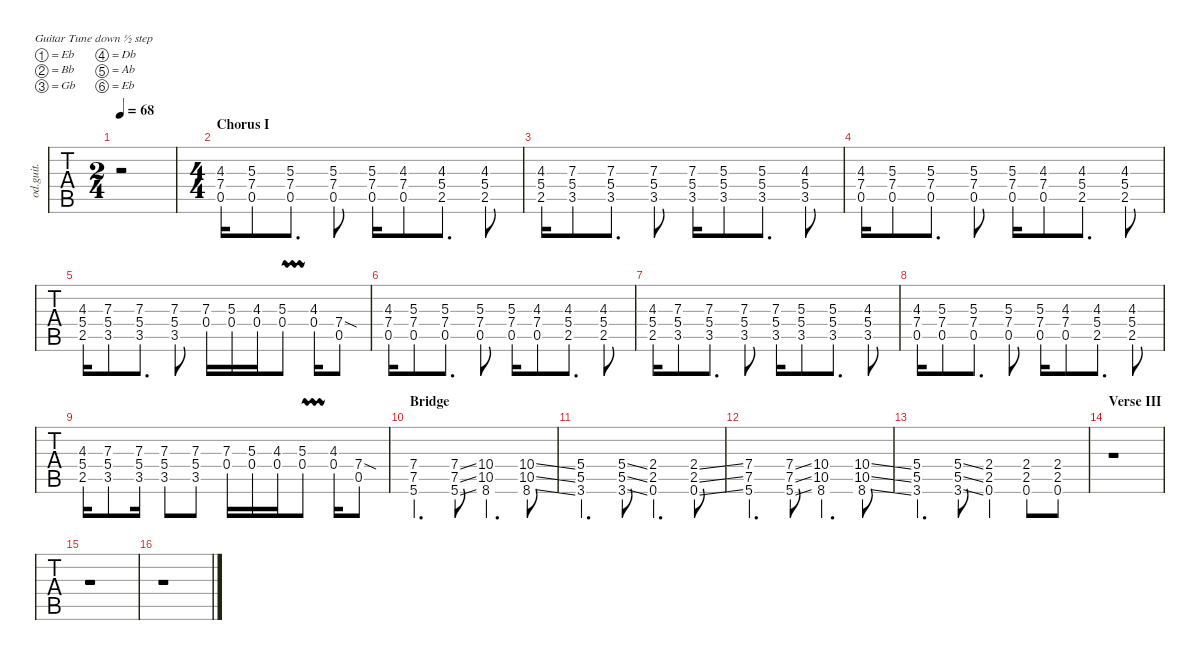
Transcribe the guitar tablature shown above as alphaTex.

\defaultSystemsLayout 4
\hideDynamics
\bracketExtendMode nobrackets
\otherSystemsTrackNameOrientation horizontal
\track ("Rhythm Guitar (Kirk)" "od.guit.") {defaultSystemsLayout 4 instrument overdrivenguitar}
\staff {tabs}
\tuning (Eb4 Bb3 Gb3 Db3 Ab2 Eb2)
\ts (2 4)
\beaming (8 2 2)
\tempo 68
\clef g2
\ks c
r.2{dy mf} |
\ts (4 4)
\beaming (8 2 2 2 2)
\section ("" "Chorus I")
(0.5{acc #} 7.4{acc #} 4.3{acc #}).16 (5.3{st} 7.4{st acc #} 0.5{st acc #}).8 (0.5{acc #} 7.4{acc #} 5.3).8{d} (0.5{st acc #} 7.4{st acc #} 5.3{st}).8 (0.5{acc #} 7.4{acc #} 5.3).16 (0.5{st acc #} 7.4{st acc #} 4.3{st acc #}).8 (2.5{acc #} 5.4{acc #} 4.3{acc #}).8{d} (2.5{st acc #} 5.4{st acc #} 4.3{st acc #}).8 |
(2.5{acc #} 4.3{acc #} 5.4{acc #}).16 (3.5{st} 7.3{st acc #} 5.4{st acc #}).8 (3.5 7.3{acc #} 5.4{acc #}).8{d} (3.5{st} 7.3{st acc #} 5.4{st acc #}).8 (3.5 7.3{acc #} 5.4{acc #}).16 (3.5{st} 5.3{st} 5.4{st acc #}).8 (5.3 5.4{acc #} 3.5).8{d} (4.3{st acc #} 5.4{st acc #} 3.5{st}).8 |
(0.5{acc #} 7.4{acc #} 4.3{acc #}).16 (5.3{st} 7.4{st acc #} 0.5{st acc #}).8 (0.5{acc #} 7.4{acc #} 5.3).8{d} (0.5{st acc #} 7.4{st acc #} 5.3{st}).8 (0.5{acc #} 7.4{acc #} 5.3).16 (0.5{st acc #} 7.4{st acc #} 4.3{st acc #}).8 (2.5{acc #} 5.4{acc #} 4.3{acc #}).8{d} (2.5{st acc #} 5.4{st acc #} 4.3{st acc #}).8 |
(2.5{acc #} 4.3{acc #} 5.4{acc #}).16 (3.5{st} 7.3{st acc #} 5.4{st acc #}).8 (3.5 7.3{acc #} 5.4{acc #}).8{d} (3.5{st} 7.3{st acc #} 5.4{st acc #}).8 (7.3{acc #} 0.4{acc #}).16 (5.3 0.4{acc #}).16 (4.3{acc #} 0.4{acc #}).16 (5.3{vw} 0.4{acc #}).8 (4.3{acc #} 0.4{acc #}).16 (7.4{sod acc #} 0.5{acc #}).8 |
(0.5{acc #} 7.4{acc #} 4.3{acc #}).16 (5.3{st} 7.4{st acc #} 0.5{st acc #}).8 (0.5{acc #} 7.4{acc #} 5.3).8{d} (0.5{st acc #} 7.4{st acc #} 5.3{st}).8 (0.5{acc #} 7.4{acc #} 5.3).16 (0.5{st acc #} 7.4{st acc #} 4.3{st acc #}).8 (2.5{acc #} 5.4{acc #} 4.3{acc #}).8{d} (2.5{st acc #} 5.4{st acc #} 4.3{st acc #}).8 |
(2.5{acc #} 4.3{acc #} 5.4{acc #}).16 (3.5{st} 7.3{st acc #} 5.4{st acc #}).8 (3.5 7.3{acc #} 5.4{acc #}).8{d} (3.5{st} 7.3{st acc #} 5.4{st acc #}).8 (3.5 7.3{acc #} 5.4{acc #}).16 (3.5{st} 5.3{st} 5.4{st acc #}).8 (5.3 5.4{acc #} 3.5).8{d} (4.3{st acc #} 5.4{st acc #} 3.5{st}).8 |
(0.5{acc #} 7.4{acc #} 4.3{acc #}).16 (5.3{st} 7.4{st acc #} 0.5{st acc #}).8 (0.5{acc #} 7.4{acc #} 5.3).8{d} (0.5{st acc #} 7.4{st acc #} 5.3{st}).8 (0.5{acc #} 7.4{acc #} 5.3).16 (0.5{st acc #} 7.4{st acc #} 4.3{st acc #}).8 (2.5{acc #} 5.4{acc #} 4.3{acc #}).8{d} (2.5{st acc #} 5.4{st acc #} 4.3{st acc #}).8 |
(2.5{acc #} 4.3{acc #} 5.4{acc #}).16 (3.5{st} 7.3{st acc #} 5.4{st acc #}).8 (3.5 7.3{acc #} 5.4{acc #}).16 (7.3{acc #} 5.4{acc #} 3.5).8 (3.5{st} 7.3{st acc #} 5.4{st acc #}).8 (7.3{acc #} 0.4{acc #}).16 (5.3 0.4{acc #}).16 (4.3{acc #} 0.4{acc #}).16 (5.3{vw} 0.4{acc #}).8 (4.3{acc #} 0.4{acc #}).16 (7.4{sod acc #} 0.5{acc #}).8 |
\section ("" "Bridge")
(7.5{acc #} 7.4{acc #} 5.6{acc #}).4{d} (7.5{ss acc #} 7.4{ss acc #} 5.6{ss acc #}).8 (10.5{acc #} 10.4 8.6).4{d} (10.5{ss acc #} 10.4{ss} 8.6{ss}).8 |
(3.6{acc #} 5.5{acc #} 5.4{acc #}).4{d} (3.6{ss acc #} 5.5{ss acc #} 5.4{ss acc #}).8 (0.6{acc #} 2.5{acc #} 2.4{acc #}).4{d} (0.6{ss acc #} 2.5{ss acc #} 2.4{ss acc #}).8 |
(7.5{acc #} 7.4{acc #} 5.6{acc #}).4{d} (7.5{ss acc #} 7.4{ss acc #} 5.6{ss acc #}).8 (10.5{acc #} 10.4 8.6).4{d} (10.5{ss acc #} 10.4{ss} 8.6{ss}).8 |
(3.6{acc #} 5.5{acc #} 5.4{acc #}).4{d} (3.6{ss acc #} 5.5{ss acc #} 5.4{ss acc #}).8 (0.6{acc #} 2.5{acc #} 2.4{acc #}).4 (0.6{acc #} 2.5{acc #} 2.4{acc #}).8 (0.6{acc #} 2.5{acc #} 2.4{acc #}).8 |
\section ("" "Verse III")
r.1 |
r.1 |
r.1
